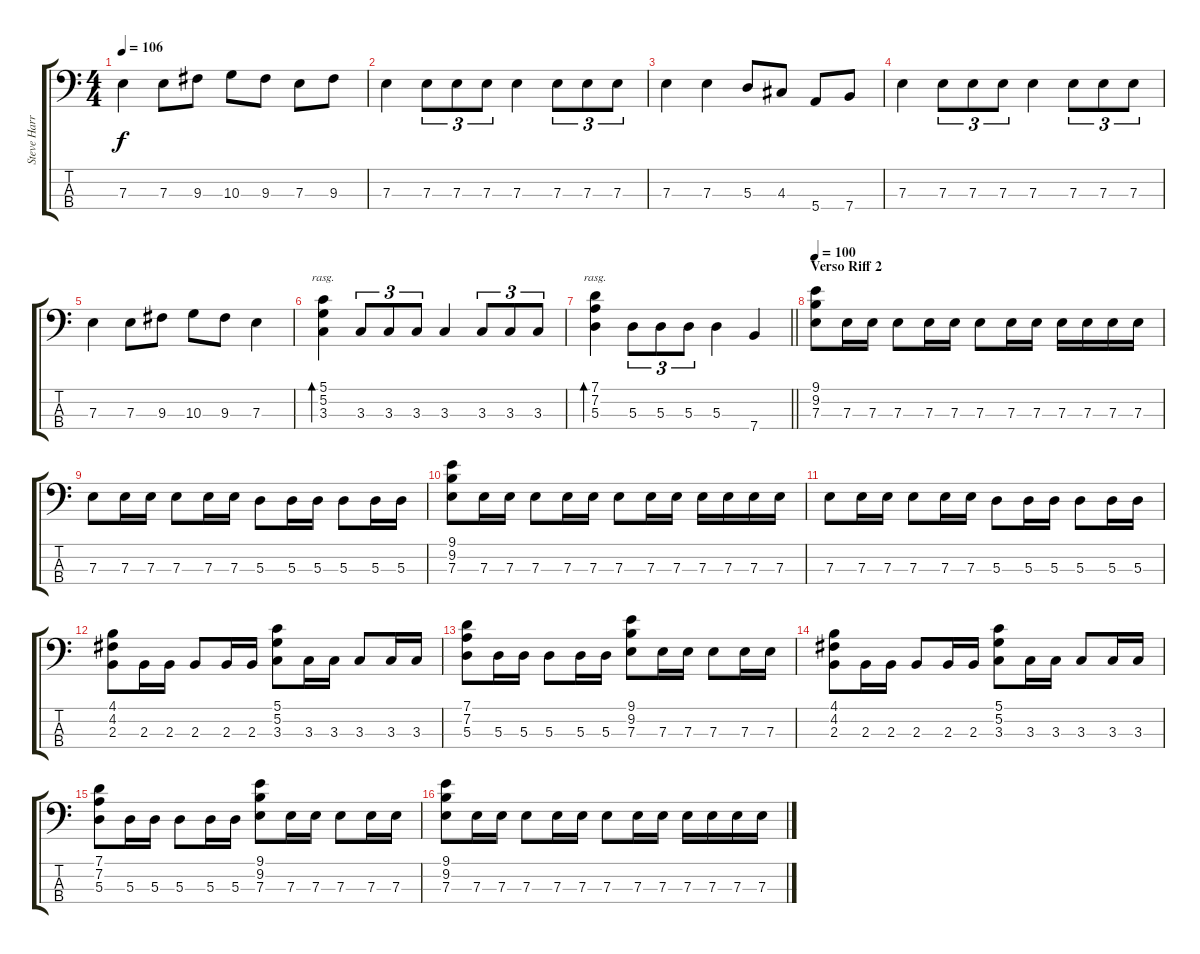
\track ("Steve Harris" "Steve Harr") {instrument electricbassfinger}
\staff {score tabs}
\tuning (G2 D2 A1 E1) {hide}
\ts (4 4)
\tempo 106
\clef f4
\ks c
7.3.4{dy f} 7.3.8 9.3.8 10.3.8 9.3.8 7.3.8 9.3.8 |
7.3.4 7.3.8{tu (3 2)} 7.3.8{tu (3 2)} 7.3.8{tu (3 2)} 7.3.4 7.3.8{tu (3 2)} 7.3.8{tu (3 2)} 7.3.8{tu (3 2)} |
7.3.4 7.3.4 5.3.8 4.3.8 5.4.8 7.4.8 |
7.3.4 7.3.8{tu (3 2)} 7.3.8{tu (3 2)} 7.3.8{tu (3 2)} 7.3.4 7.3.8{tu (3 2)} 7.3.8{tu (3 2)} 7.3.8{tu (3 2)} |
7.3.4 7.3.8 9.3.8 10.3.8 9.3.8 7.3.4 |
(5.1 5.2 3.3).4{bd 120 rasg ii} 3.3.8{tu (3 2)} 3.3.8{tu (3 2)} 3.3.8{tu (3 2)} 3.3.4 3.3.8{tu (3 2)} 3.3.8{tu (3 2)} 3.3.8{tu (3 2)} |
\barLineRight lightlight
(7.1 7.2 5.3).4{bd 120 rasg ii} 5.3.8{tu (3 2)} 5.3.8{tu (3 2)} 5.3.8{tu (3 2)} 5.3.4 7.4.4 |
\section ("" "Verso Riff 2")
\tempo 100
(9.1 9.2 7.3).8{volume 16} 7.3.16 7.3.16 7.3.8 7.3.16 7.3.16 7.3.8 7.3.16 7.3.16 7.3.16 7.3.16 7.3.16 7.3.16 |
7.3.8 7.3.16 7.3.16 7.3.8 7.3.16 7.3.16 5.3.8 5.3.16 5.3.16 5.3.8 5.3.16 5.3.16 |
(9.1 9.2 7.3).8 7.3.16 7.3.16 7.3.8 7.3.16 7.3.16 7.3.8 7.3.16 7.3.16 7.3.16 7.3.16 7.3.16 7.3.16 |
7.3.8 7.3.16 7.3.16 7.3.8 7.3.16 7.3.16 5.3.8 5.3.16 5.3.16 5.3.8 5.3.16 5.3.16 |
(4.1 4.2 2.3).8 2.3.16 2.3.16 2.3.8 2.3.16 2.3.16 (5.1 5.2 3.3).8 3.3.16 3.3.16 3.3.8 3.3.16 3.3.16 |
(7.1 7.2 5.3).8 5.3.16 5.3.16 5.3.8 5.3.16 5.3.16 (9.1 9.2 7.3).8 7.3.16 7.3.16 7.3.8 7.3.16 7.3.16 |
(4.1 4.2 2.3).8 2.3.16 2.3.16 2.3.8 2.3.16 2.3.16 (5.1 5.2 3.3).8 3.3.16 3.3.16 3.3.8 3.3.16 3.3.16 |
(7.1 7.2 5.3).8 5.3.16 5.3.16 5.3.8 5.3.16 5.3.16 (9.1 9.2 7.3).8 7.3.16 7.3.16 7.3.8 7.3.16 7.3.16 |
(9.1 9.2 7.3).8 7.3.16 7.3.16 7.3.8 7.3.16 7.3.16 7.3.8 7.3.16 7.3.16 7.3.16 7.3.16 7.3.16 7.3.16
